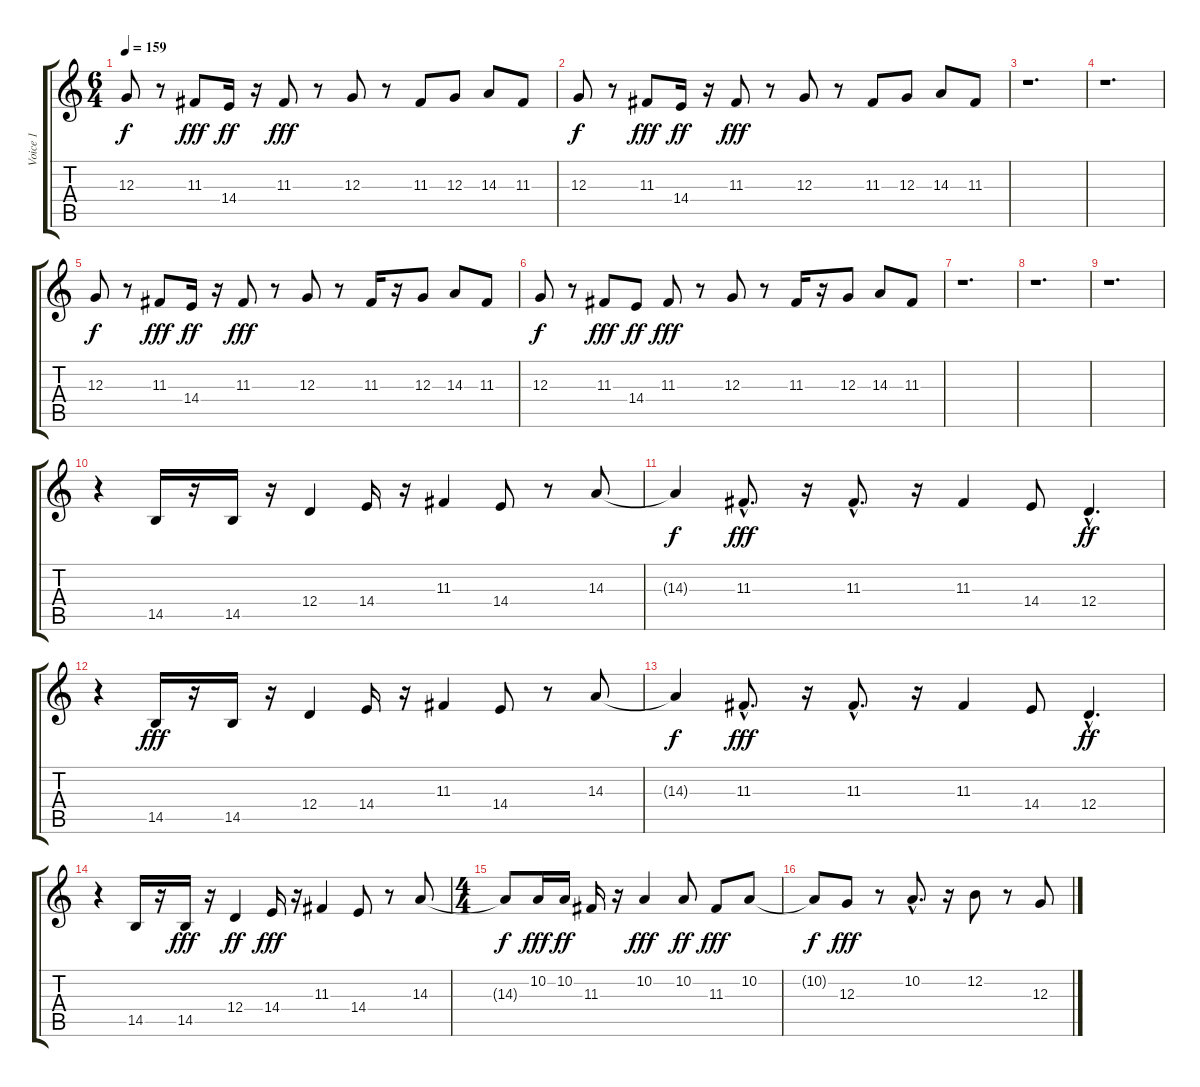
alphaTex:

\track ("Voice 1" "Voice 1") {instrument choiraahs}
\staff {score tabs}
\tuning (E4 B3 G3 D3 A2 E2) {hide}
\ts (6 4)
\tempo 159
\clef g2
\ks c
12.3.8{dy f} r.8 11.3.8{dy fff} 14.4.16{dy ff} r.16 11.3.8{dy fff} r.8 12.3.8 r.8 11.3.8 12.3.8 14.3.8 11.3.8 |
12.3.8{dy f} r.8 11.3.8{dy fff} 14.4.16{dy ff} r.16 11.3.8{dy fff} r.8 12.3.8 r.8 11.3.8 12.3.8 14.3.8 11.3.8 |
r.1{d} |
r.1{d} |
12.3.8{dy f} r.8 11.3.8{dy fff} 14.4.16{dy ff} r.16 11.3.8{dy fff} r.8 12.3.8 r.8 11.3.16 r.16 12.3.8 14.3.8 11.3.8 |
12.3.8{dy f} r.8 11.3.8{dy fff} 14.4.8{dy ff} 11.3.8{dy fff} r.8 12.3.8 r.8 11.3.16 r.16 12.3.8 14.3.8 11.3.8 |
r.1{d} |
r.1{d} |
r.1{d} |
r.4 14.5.16 r.16 14.5.16 r.16 12.4.4 14.4.16 r.16 11.3.4 14.4.8 r.8 14.3.8 |
14.3{t}.4{dy f} 11.3{hac}.8{d dy fff} r.16 11.3{hac}.8{d} r.16 11.3.4 14.4.8 12.4{hac}.4{d dy ff} |
r.4 14.5.16{dy fff} r.16 14.5.16 r.16 12.4.4 14.4.16 r.16 11.3.4 14.4.8 r.8 14.3.8 |
14.3{t}.4{dy f} 11.3{hac}.8{d dy fff} r.16 11.3{hac}.8{d} r.16 11.3.4 14.4.8 12.4{hac}.4{d dy ff} |
r.4 14.5.16 r.16 14.5.16{dy fff} r.16 12.4.4{dy ff} 14.4.16{dy fff} r.16 11.3.4 14.4.8 r.8 14.3.8 |
\ts (4 4)
14.3{t}.8{dy f} 10.2.16{dy fff} 10.2.16{dy ff} 11.3.16 r.16 10.2.4{dy fff} 10.2.8{dy ff} 11.3.8{dy fff} 10.2.8 |
10.2{t}.8{dy f} 12.3.8{dy fff} r.8 10.2{hac}.8{d} r.16 12.2.8 r.8 12.3.8
